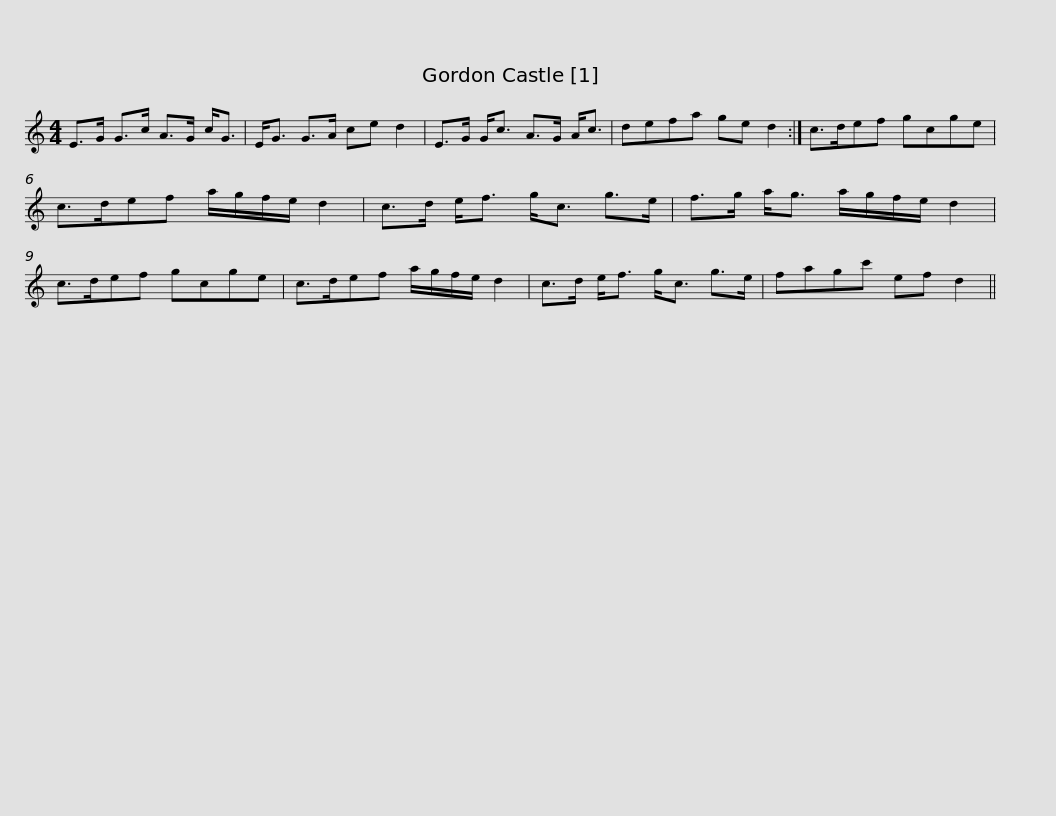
X:1
L:1/8
M:4/4
I:linebreak $
K:C
V:1 treble
V:1
 E>G G>c A>G c<G | E<G G>A ce d2 | E>G G<c A>G A<c | defa ge d2 :| c>def gcge |$ %5
 c>def a/g/f/e/ d2 | c>d e<f g<c g>e | f>g a<g a/g/f/e/ d2 | c>def gcge | c>def a/g/f/e/ d2 |$ %10
 c>d e<f g<c g>e | fagc' ef d2 || %12
